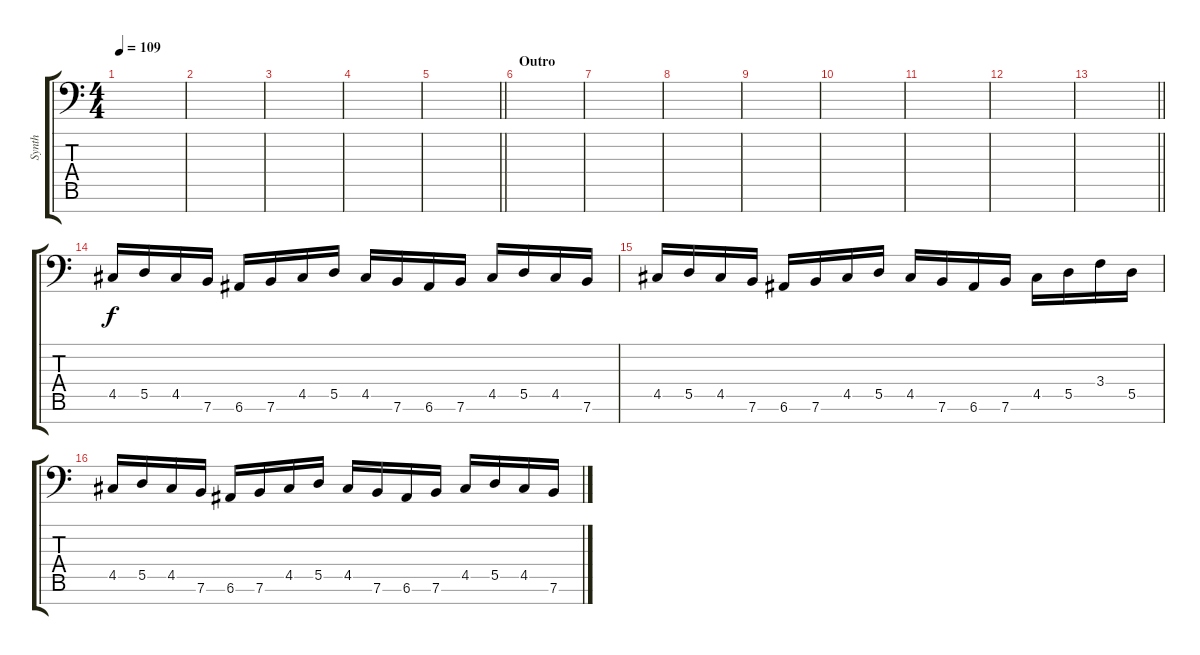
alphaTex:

\track ("Synth" "Synth") {instrument lead2sawtooth}
\staff {score tabs}
\tuning (E4 B3 G3 D3 A2 E2 A1) {hide}
\ts (4 4)
\tempo 109
\clef f4
\ks c
|
|
|
|
\barLineRight lightlight
|
\section ("" "Outro")
|
|
|
|
|
|
|
\barLineRight lightlight
|
4.5.16 5.5.16 4.5.16 7.6.16 6.6.16 7.6.16 4.5.16 5.5.16 4.5.16 7.6.16 6.6.16 7.6.16 4.5.16 5.5.16 4.5.16 7.6.16 |
4.5.16 5.5.16 4.5.16 7.6.16 6.6.16 7.6.16 4.5.16 5.5.16 4.5.16 7.6.16 6.6.16 7.6.16 4.5.16 5.5.16 3.4.16 5.5.16 |
4.5.16 5.5.16 4.5.16 7.6.16 6.6.16 7.6.16 4.5.16 5.5.16 4.5.16 7.6.16 6.6.16 7.6.16 4.5.16 5.5.16 4.5.16 7.6.16
